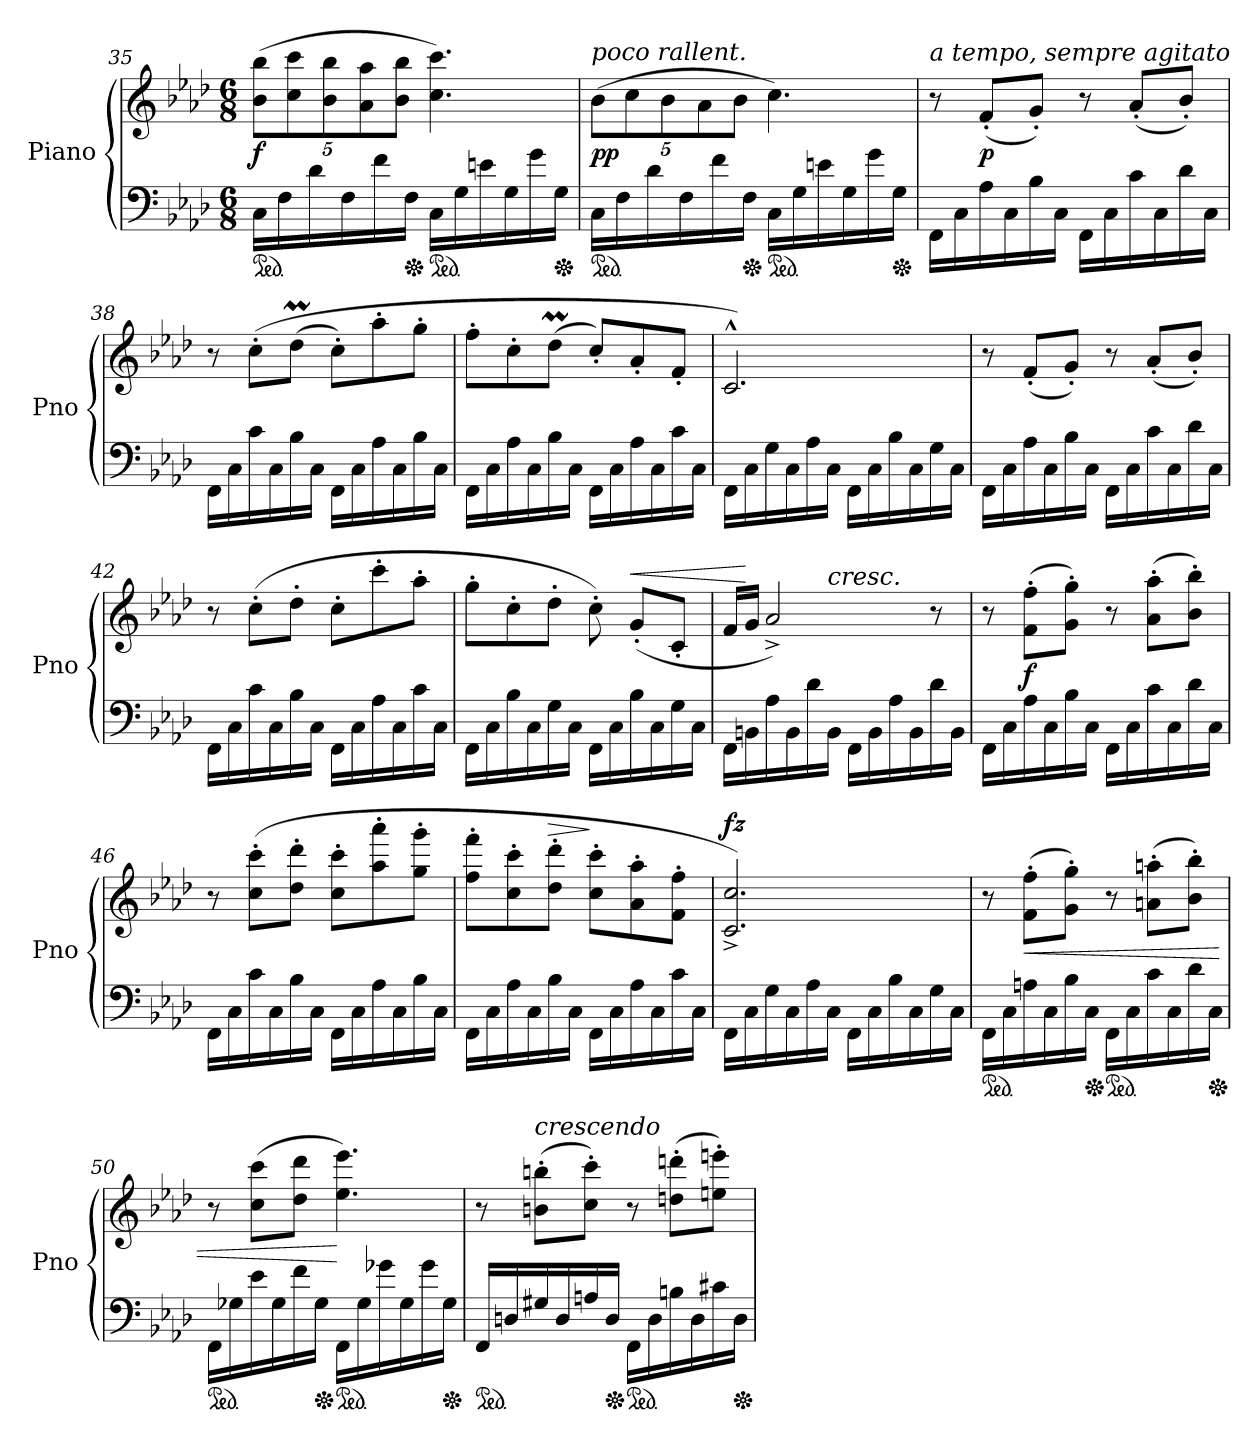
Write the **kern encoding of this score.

**kern	**kern	**dynam
*part1	*part1	*part1
*staff2	*staff1	*staff1/2
*I"Piano	*	*
*I'Pno	*	*
*clefF4	*clefG2	*
*k[b-e-a-d-]	*k[b-e-a-d-]	*
*M6/8	*M6/8	*
*ped	*	*
=35	=35	=35
16CLL	(40%3b- 40%3bb-L	f
16F	.	.
.	40%3cc 40%3ccc	.
16d-	.	.
.	40%3b- 40%3bb-	.
16F	.	.
.	40%3a- 40%3aa-	.
16f	.	.
.	40%3b- 40%3bb-J	.
*Xped	*	*
16FJJ	.	.
*ped	*	*
16CLL	4.cc 4.ccc)	.
16G	.	.
16en	.	.
16G	.	.
16g	.	.
*Xped	*	*
16GJJ	.	.
=36	=36	=36
!	!LO:TX:a:i:t=poco rallent.	!
*ped	*	*
16CLL	(40%3b-L	pp
16F	.	.
.	40%3cc	.
16d-	.	.
.	40%3b-	.
16F	.	.
.	40%3a-	.
16f	.	.
.	40%3b-J	.
*Xped	*	*
16FJJ	.	.
*ped	*	*
16CLL	4.cc)	.
16G	.	.
16en	.	.
16G	.	.
16g	.	.
*Xped	*	*
16GJJ	.	.
=37	=37	=37
!	!LO:TX:a:i:t=a tempo, sempre agitato	!
16FFLL	8r	.
16C	.	.
16A-	(8f'L	p
16C	.	.
16B-	8g'J)	.
16CJJ	.	.
16FFLL	8r	.
16C	.	.
16c	(8a-'L	.
16C	.	.
16d-	8b-'J)	.
16CJJ	.	.
=38	=38	=38
16FFLL	8r	.
16C	.	.
16c	(8cc'L	.
16C	.	.
16B-	(8dd-MJ	.
16CJJ	.	.
16FFLL	8cc'L)	.
16C	.	.
16A-	8aa-'	.
16C	.	.
16B-	8gg'J	.
16CJJ	.	.
=39	=39	=39
16FFLL	8ff'L	.
16C	.	.
16A-	8cc'	.
16C	.	.
16B-	(8dd-MJ	.
16CJJ	.	.
16FFLL	8cc'L)	.
16C	.	.
16A-	8a-'	.
16C	.	.
16c	8f'J	.
16CJJ	.	.
=40	=40	=40
16FF\LL	2.c^^)	.
16C\	.	.
16G\	.	.
16C\	.	.
16A-\	.	.
16C\JJ	.	.
16FFLL	.	.
16C	.	.
16B-	.	.
16C	.	.
16G	.	.
16CJJ	.	.
=41	=41	=41
16FFLL	8r	.
16C	.	.
16A-	(8f'L	.
16C	.	.
16B-	8g'J)	.
16CJJ	.	.
16FFLL	8r	.
16C	.	.
16c	(8a-'L	.
16C	.	.
16d-	8b-'J)	.
16CJJ	.	.
=42	=42	=42
16FFLL	8r	.
16C	.	.
16c	(8cc'L	.
16C	.	.
16B-	8dd-'J	.
16CJJ	.	.
16FFLL	8cc'L	.
16C	.	.
16A-	8ccc'	.
16C	.	.
16c	8aa-'J	.
16CJJ	.	.
=43	=43	=43
16FFLL	8gg'L	.
16C	.	.
16B-	8cc'	.
16C	.	.
16G	8dd-'J	.
16CJJ	.	.
16FFLL	8cc')	.
16C	.	.
!	!	!LO:HP:a
16B-	(>8g'L	<
16C	.	.
16G	8c'J	.
16CJJ	.	.
=44	=44	=44
*	*^	*
16FFLL	16fLL	4ryy	.
16BBn	16gJJ	.	[
16A-	2a-^>)	.	.
16BB	.	.	.
16d-	.	16ryy	.
!	!	!LO:TX:a:i:t=cresc.	!
16BBJJ	.	4..ryy	.
16FFLL	.	.	.
16BB	.	.	.
16A-	.	.	.
16BB	.	.	.
16d-	8r	.	.
16BBJJ	.	.	.
=45	=45	=45	=45
!	!LO:TX:a:i:t=con forza.	!	!
*	*v	*v	*
16FFLL	8r	.
16C	.	.
16A-	(8f' 8ff'L	f
16C	.	.
16B-	8g' 8gg'J)	.
16CJJ	.	.
16FFLL	8r	.
16C	.	.
16c	(8a-' 8aa-'L	.
16C	.	.
16d-	8b-' 8bb-'J)	.
16CJJ	.	.
=46	=46	=46
16FFLL	8r	.
16C	.	.
16c	(8cc' 8ccc'L	.
16C	.	.
16B-	8dd-' 8ddd-'J	.
16CJJ	.	.
16FFLL	8cc' 8ccc'L	.
16C	.	.
16A-	8aa-' 8aaa-'	.
16C	.	.
16B-	8gg' 8ggg'J	.
16CJJ	.	.
=47	=47	=47
16FFLL	8ff' 8fff'L	.
16C	.	.
16A-	8cc' 8ccc'	.
16C	.	.
!	!	!LO:HP:a
16B-	8dd-' 8ddd-'J	>
16CJJ	.	.
16FFLL	8cc' 8ccc'L	]
16C	.	.
16A-	8a-' 8aa-'	.
16C	.	.
16c	8f' 8ff'J	.
16CJJ	.	.
=48	=48	=48
!	!	!LO:DY:a
16FF\LL	2.c^> 2.cc^>)	fz
16C\	.	.
16G\	.	.
16C\	.	.
16A-\	.	.
16C\JJ	.	.
16FFLL	.	.
16C	.	.
16B-	.	.
16C	.	.
16G	.	.
16CJJ	.	.
=49	=49	=49
*ped	*	*
16FFLL	8r	.
16C	.	.
16An	(8f' 8ff'L	<
16C	.	.
16B-	8g' 8gg'J)	.
*Xped	*	*
16CJJ	.	.
*ped	*	*
16FFLL	8r	.
16C	.	.
16c	(8an' 8aan'L	.
16C	.	.
16d-	8b-' 8bb-'J)	.
*Xped	*	*
16CJJ	.	.
=50	=50	=50
*ped	*	*
16FFLL	8r	.
16G-X	.	.
16e-	(8cc 8cccL	.
16G-	.	.
16f	8dd- 8ddd-J	.
*Xped	*	*
16G-JJ	.	.
*ped	*	*
16FFLL	4.ee- 4.eee-)	[
16G-	.	.
16g-X	.	.
16G-	.	.
16g-	.	.
*Xped	*	*
16G-JJ	.	.
=51	=51	=51
*ped	*	*
16FFLL	8r	.
16Dn	.	.
!	!LO:TX:a:i:t=crescendo	!
16G#X	(8bn' 8bbn'L	.
16D	.	.
16An	8cc' 8ccc'J)	.
*Xped	*	*
16DJJ	.	.
*ped	*	*
16FFLL	8r	.
16D	.	.
16Bn	(8ddn' 8dddn'L	.
16D	.	.
16c#X	8een' 8eeen'J)	.
*Xped	*	*
16DJJ	.	.
=	=	=
*-	*-	*-
